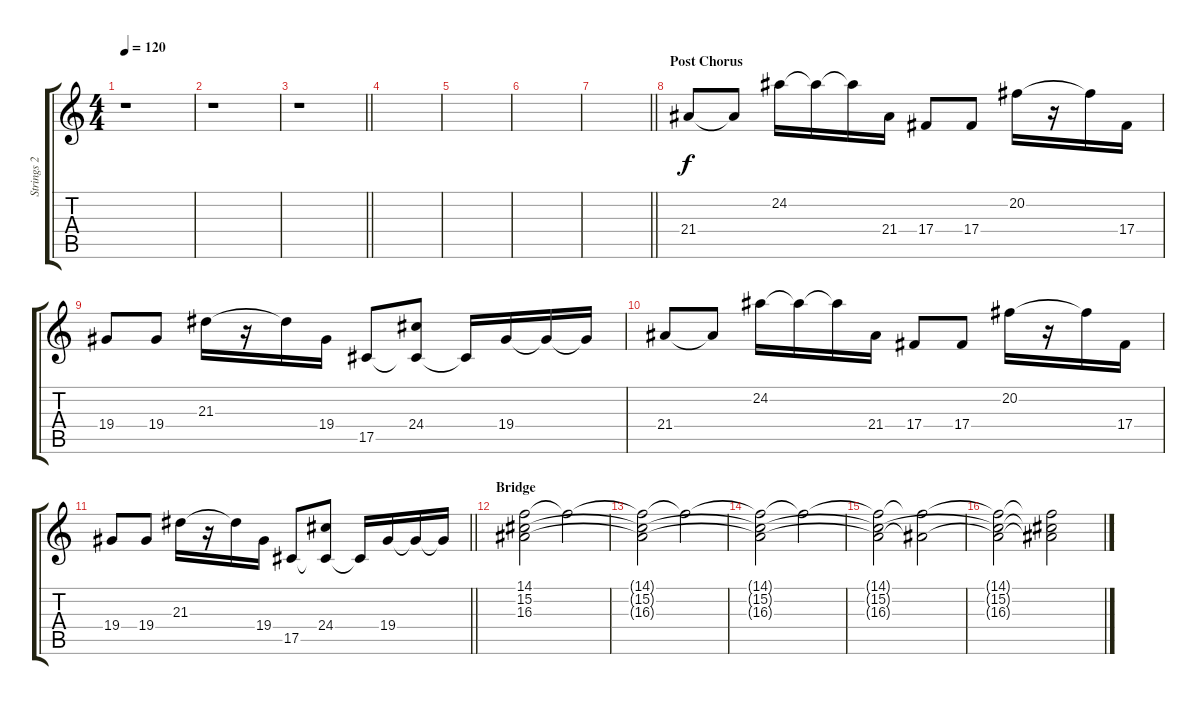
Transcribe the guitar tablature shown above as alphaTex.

\track ("Strings 2" "Strings 2") {instrument stringensemble1}
\staff {score tabs}
\tuning (Eb4 Bb3 Gb3 Db3 Ab2 Eb2) {hide}
\ts (4 4)
\tempo 120
\clef g2
\ks c
r.1{dy f} |
r.1 |
\barLineRight lightlight
r.1 |
|
|
|
\barLineRight lightlight
|
\section ("" "Post Chorus")
21.4.8{volume 16} 21.4{t}.8 24.2.16 24.2{t}.16 24.2{t}.16 21.4.16 17.4.8 17.4.8 20.2.16 r.16 20.2{t}.16 17.4.16 |
19.4.8 19.4.8 21.3.16 r.16 21.3{t}.16 19.4.16 17.5.8 (24.4 17.5{t}).8 17.5{t}.16 19.4.16 19.4{t}.16 19.4{t}.16 |
21.4.8 21.4{t}.8 24.2.16 24.2{t}.16 24.2{t}.16 21.4.16 17.4.8 17.4.8 20.2.16 r.16 20.2{t}.16 17.4.16 |
\barLineRight lightlight
19.4.8 19.4.8 21.3.16 r.16 21.3{t}.16 19.4.16 17.5.8 (24.4 17.5{t}).8 17.5{t}.16 19.4.16 19.4{t}.16 19.4{t}.16 |
\section ("" "Bridge")
(14.1 15.2 16.3).2{volume 7 instrument stringensemble1} 14.1{t}.2 |
(14.1{t} 15.2{t} 16.3{t}).2{instrument stringensemble1} 14.1{t}.2 |
(14.1{t} 15.2{t} 16.3{t}).2{instrument stringensemble1} 14.1{t}.2 |
(14.1{t} 15.2{t} 16.3{t}).2{instrument stringensemble1} (14.1{t} 16.3{t}).2 |
(14.1{t} 15.2{t} 16.3{t}).2{instrument stringensemble1} (14.1{t} 15.2{t} 16.3{t}).2
